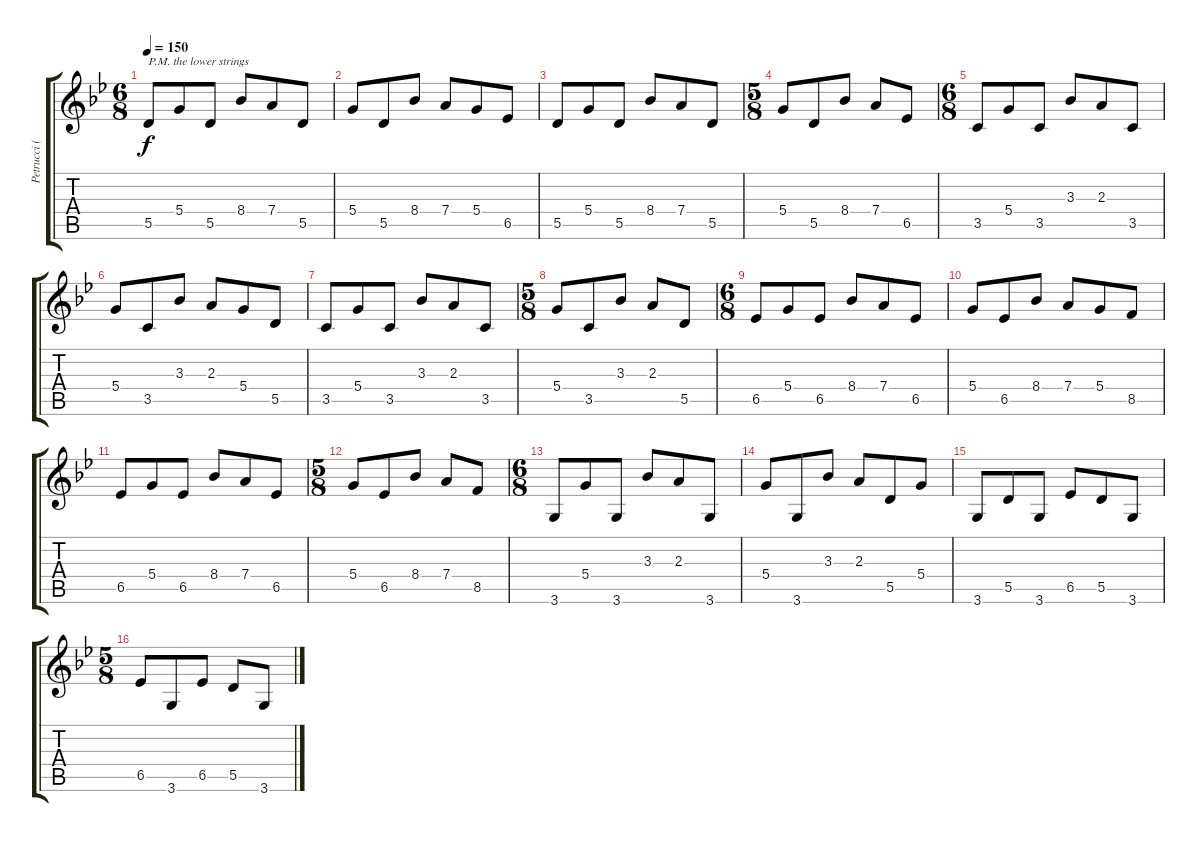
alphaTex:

\track ("Petrucci (guitar one)" "Petrucci (") {instrument distortionguitar}
\staff {score tabs}
\tuning (E4 B3 G3 D3 A2 E2) {hide}
\ts (6 8)
\tempo 150
\clef g2
\ks gminor
5.5.8{txt "P.M. the lower strings" dy f volume 13 balance 8} 5.4.8 5.5.8 8.4.8 7.4.8 5.5.8 |
5.4.8 5.5.8 8.4.8 7.4.8 5.4.8 6.5.8 |
5.5.8 5.4.8 5.5.8 8.4.8 7.4.8 5.5.8 |
\ts (5 8)
5.4.8 5.5.8 8.4.8 7.4.8 6.5.8 |
\ts (6 8)
3.5.8 5.4.8 3.5.8 3.3.8 2.3.8 3.5.8 |
5.4.8 3.5.8 3.3.8 2.3.8 5.4.8 5.5.8 |
3.5.8 5.4.8 3.5.8 3.3.8 2.3.8 3.5.8 |
\ts (5 8)
5.4.8 3.5.8 3.3.8 2.3.8 5.5.8 |
\ts (6 8)
6.5.8 5.4.8 6.5.8 8.4.8 7.4.8 6.5.8 |
5.4.8 6.5.8 8.4.8 7.4.8 5.4.8 8.5.8 |
6.5.8 5.4.8 6.5.8 8.4.8 7.4.8 6.5.8 |
\ts (5 8)
5.4.8 6.5.8 8.4.8 7.4.8 8.5.8 |
\ts (6 8)
3.6.8 5.4.8 3.6.8 3.3.8 2.3.8 3.6.8 |
5.4.8 3.6.8 3.3.8 2.3.8 5.5.8 5.4.8 |
3.6.8 5.5.8 3.6.8 6.5.8 5.5.8 3.6.8 |
\ts (5 8)
6.5.8 3.6.8 6.5.8 5.5.8 3.6.8
